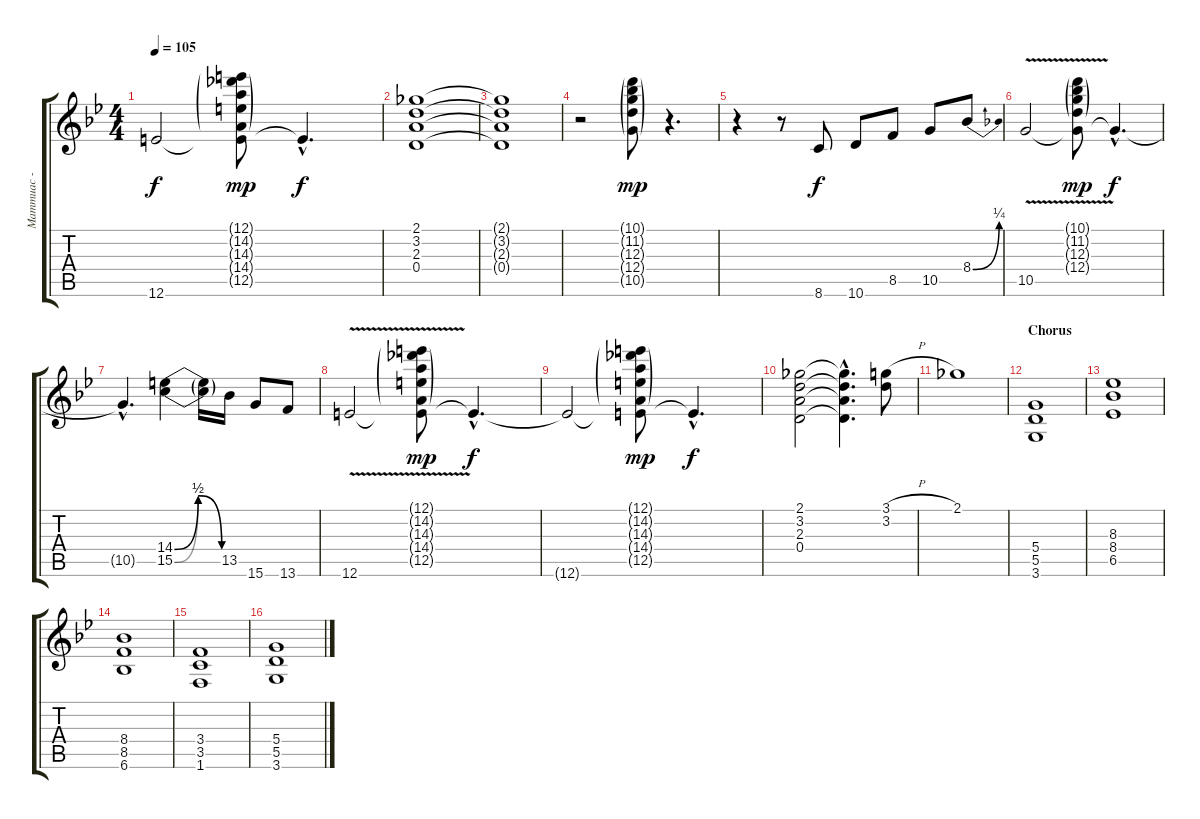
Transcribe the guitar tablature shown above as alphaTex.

\track ("Маттиас - Explorer" "Маттиас - ") {instrument overdrivenguitar}
\staff {score tabs}
\tuning (E4 B3 G3 D3 A2 E2) {hide}
\ts (4 4)
\tempo 105
\clef g2
\ks gminor
12.6{t}.2{dy f} (12.1{g} 14.2{g} 14.3{g} 14.4{g} 12.5{g} 12.6{t}).8{dy mp} 12.6{hac t}.4{d dy f} |
(2.1 3.2 2.3 0.4).1 |
(2.1{t} 3.2{t} 2.3{t} 0.4{t}).1 |
r.2 (10.1{g} 11.2{g} 12.3{g} 12.4{g} 10.5{g}).8{dy mp} r.4{d} |
r.4 r.8 8.6.8{dy f} 10.6.8 8.5.8 10.5.8 8.4{be (bend 0 0 60 1)}.8 |
10.5{v}.2 (10.1{g} 11.2{g} 12.3{g} 12.4{g} 10.5{t}).8{dy mp} 10.5{hac t}.4{d dy f} |
10.5{hac t}.4{d} (14.4{be (bendrelease 0 0 15 2 30 2 60 0)} 15.5{be (bendrelease 0 0 15 2 30 2 60 0)}).4 (14.4{t} 15.5{t}).16 13.5.16 15.6.8 13.6.8 |
12.6{v}.2 (12.1{g} 14.2{g} 14.3{g} 14.4{g} 12.5{g} 12.6{t}).8{dy mp} 12.6{hac t}.4{d dy f} |
12.6{t}.2 (12.1{g} 14.2{g} 14.3{g} 14.4{g} 12.5{g} 12.6{t}).8{dy mp} 12.6{hac t}.4{d dy f} |
(2.1 3.2 2.3 0.4).2 (2.1{hac t} 3.2{hac t} 2.3{hac t} 0.4{hac t}).4{d} (3.1{h} 3.2).8 |
2.1.1 |
\section ("" "Chorus")
(5.4 5.5 3.6).1 |
(8.3 8.4 6.5).1 |
(8.4 8.5 6.6).1 |
(3.4 3.5 1.6).1 |
(5.4 5.5 3.6).1
